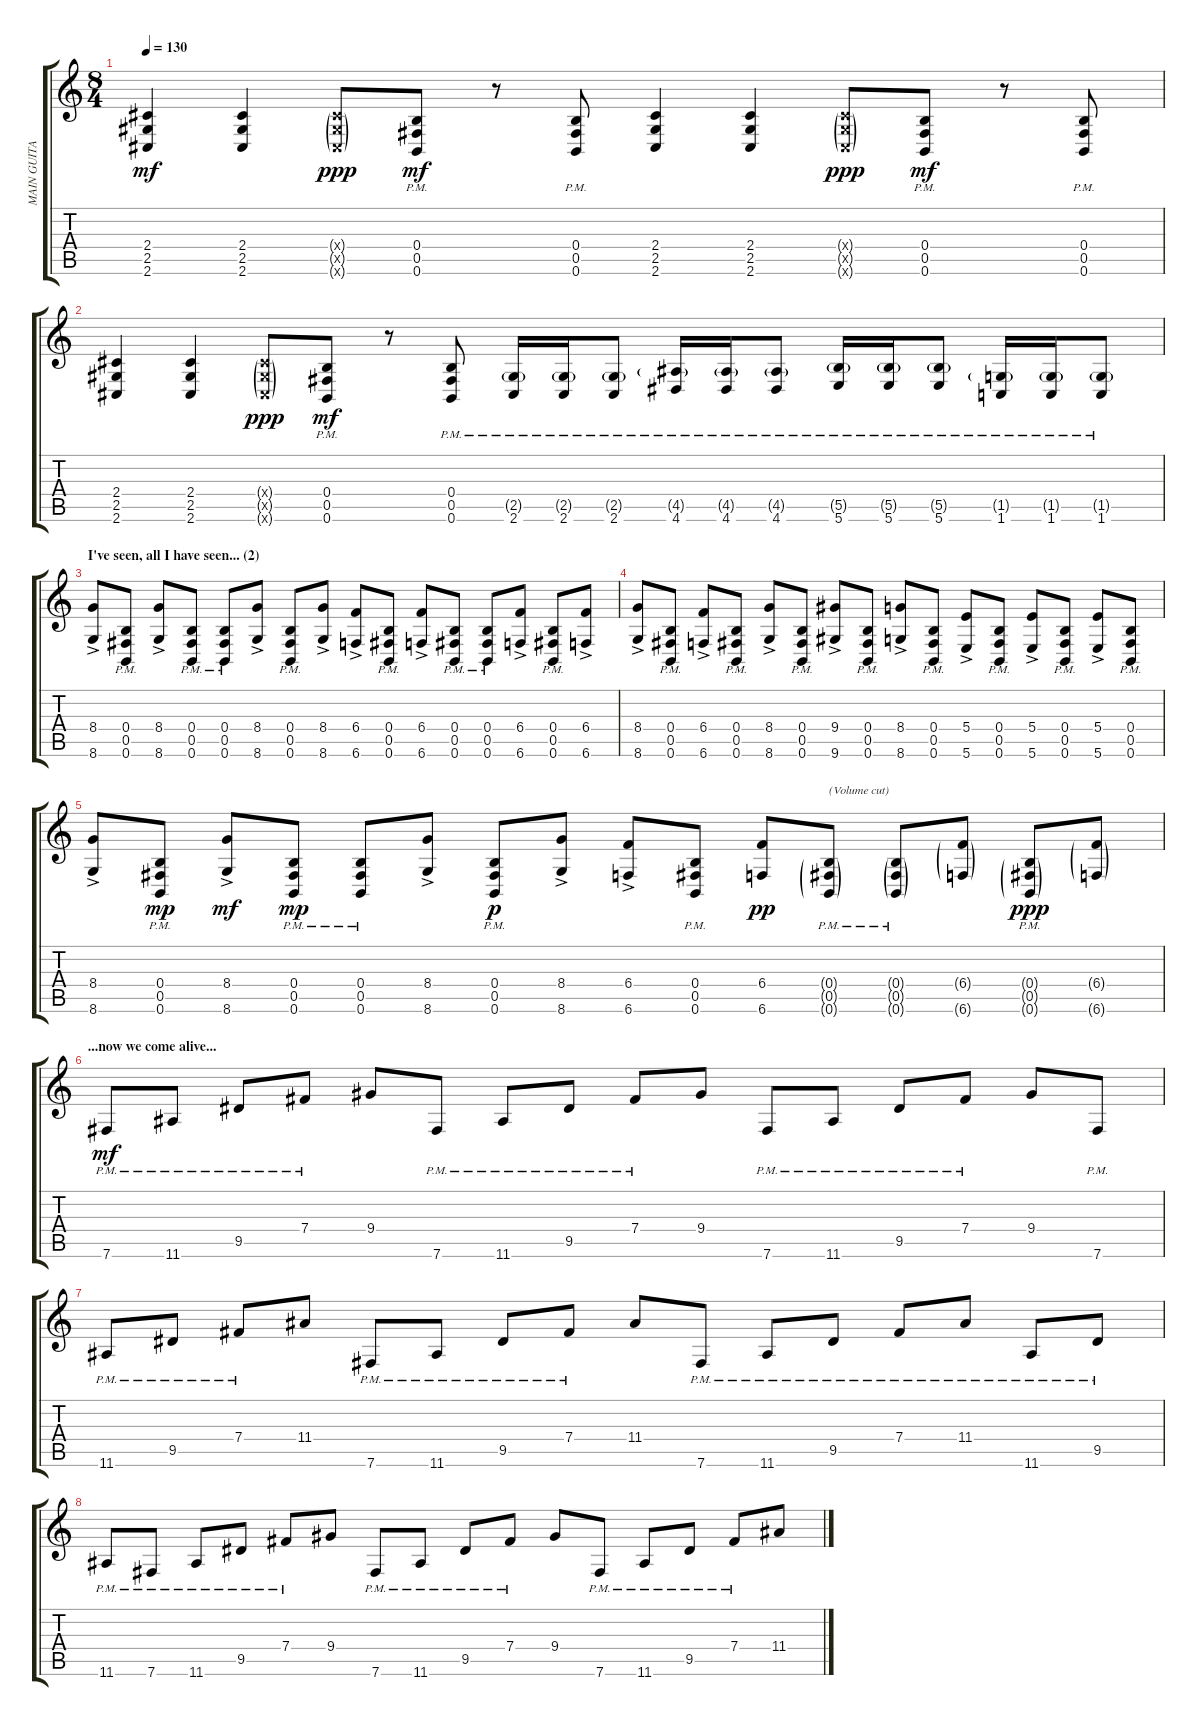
\track ("MAIN GUITAR" "MAIN GUITA") {instrument distortionguitar}
\staff {score tabs}
\tuning (Eb4 B3 Gb3 B2 Gb2 B1) {hide}
\ts (8 4)
\tempo 130
\clef g2
\ks c
(2.4 2.5 2.6).4{dy mf} (2.4 2.5 2.6).4 (2.4{g x} 2.5{g x} 2.6{g x}).8{dy ppp} (0.4{pm} 0.5 0.6).8{dy mf} r.8 (0.4{pm} 0.5 0.6).8 (2.4 2.5 2.6).4 (2.4 2.5 2.6).4 (2.4{g x} 2.5{g x} 2.6{g x}).8{dy ppp} (0.4{pm} 0.5 0.6).8{dy mf} r.8 (0.4{pm} 0.5 0.6).8 |
(2.4 2.5 2.6).4 (2.4 2.5 2.6).4 (2.4{g x} 2.5{g x} 2.6{g x}).8{dy ppp} (0.4{pm} 0.5 0.6).8{dy mf} r.8 (0.4{pm} 0.5 0.6).8 (2.5{g pm} 2.6{pm}).16 (2.5{g pm} 2.6{pm}).16 (2.5{g pm} 2.6{pm}).8 (4.5{g pm} 4.6{pm}).16 (4.5{g pm} 4.6{pm}).16 (4.5{g pm} 4.6{pm}).8 (5.5{g pm} 5.6{pm}).16 (5.5{g pm} 5.6{pm}).16 (5.5{g pm} 5.6{pm}).8 (1.5{g pm} 1.6{pm}).16 (1.5{g pm} 1.6{pm}).16 (1.5{g pm} 1.6{pm}).8 |
\section ("" "I've seen, all I have seen... (2)")
(8.4 8.6{ac}).8 (0.4{pm} 0.5{pm} 0.6{pm}).8 (8.4 8.6{ac}).8 (0.4{pm} 0.5{pm} 0.6{pm}).8 (0.4{pm} 0.5{pm} 0.6{pm}).8 (8.4 8.6{ac}).8 (0.4{pm} 0.5{pm} 0.6{pm}).8 (8.4 8.6{ac}).8 (6.4 6.6{ac}).8 (0.4{pm} 0.5{pm} 0.6{pm}).8 (6.4 6.6{ac}).8 (0.4{pm} 0.5{pm} 0.6{pm}).8 (0.4{pm} 0.5{pm} 0.6{pm}).8 (6.4 6.6{ac}).8 (0.4{pm} 0.5{pm} 0.6{pm}).8 (6.4 6.6{ac}).8 |
(8.4 8.6{ac}).8 (0.4{pm} 0.5{pm} 0.6{pm}).8 (6.4 6.6{ac}).8 (0.4{pm} 0.5{pm} 0.6{pm}).8 (8.4 8.6{ac}).8 (0.4{pm} 0.5{pm} 0.6{pm}).8 (9.4 9.6{ac}).8 (0.4{pm} 0.5{pm} 0.6{pm}).8 (8.4 8.6{ac}).8 (0.4{pm} 0.5{pm} 0.6{pm}).8 (5.4 5.6{ac}).8 (0.4{pm} 0.5{pm} 0.6{pm}).8 (5.4 5.6{ac}).8 (0.4{pm} 0.5{pm} 0.6{pm}).8 (5.4 5.6{ac}).8 (0.4{pm} 0.5{pm} 0.6{pm}).8 |
(8.4 8.6{ac}).8 (0.4{pm} 0.5{pm} 0.6{pm}).8{dy mp} (8.4 8.6{ac}).8{dy mf} (0.4{pm} 0.5{pm} 0.6{pm}).8{dy mp} (0.4{pm} 0.5{pm} 0.6{pm}).8 (8.4 8.6{ac}).8 (0.4{pm} 0.5{pm} 0.6{pm}).8{dy p} (8.4 8.6{ac}).8 (6.4 6.6{ac}).8 (0.4{pm} 0.5{pm} 0.6{pm}).8 (6.4 6.6).8{dy pp} (0.4{g pm} 0.5{g pm} 0.6{g pm}).8{txt "(Volume cut)"} (0.4{g pm} 0.5{g pm} 0.6{g pm}).8 (6.4{g} 6.6{g}).8 (0.4{g pm} 0.5{g pm} 0.6{g pm}).8{dy ppp} (6.4{g} 6.6{g}).8 |
\section ("" "...now we come alive...")
7.6{pm}.8{dy mf} 11.6{pm}.8 9.5{pm}.8 7.4{pm}.8 9.4.8 7.6{pm}.8 11.6{pm}.8 9.5{pm}.8 7.4{pm}.8 9.4.8 7.6{pm}.8 11.6{pm}.8 9.5{pm}.8 7.4{pm}.8 9.4.8 7.6{pm}.8 |
11.6{pm}.8 9.5{pm}.8 7.4{pm}.8 11.4.8 7.6{pm}.8 11.6{pm}.8 9.5{pm}.8 7.4{pm}.8 11.4.8 7.6{pm}.8 11.6{pm}.8 9.5{pm}.8 7.4{pm}.8 11.4{pm}.8 11.6{pm}.8 9.5{pm}.8 |
11.6{pm}.8 7.6{pm}.8 11.6{pm}.8 9.5{pm}.8 7.4{pm}.8 9.4.8 7.6{pm}.8 11.6{pm}.8 9.5{pm}.8 7.4{pm}.8 9.4.8 7.6{pm}.8 11.6{pm}.8 9.5{pm}.8 7.4{pm}.8 11.4.8
